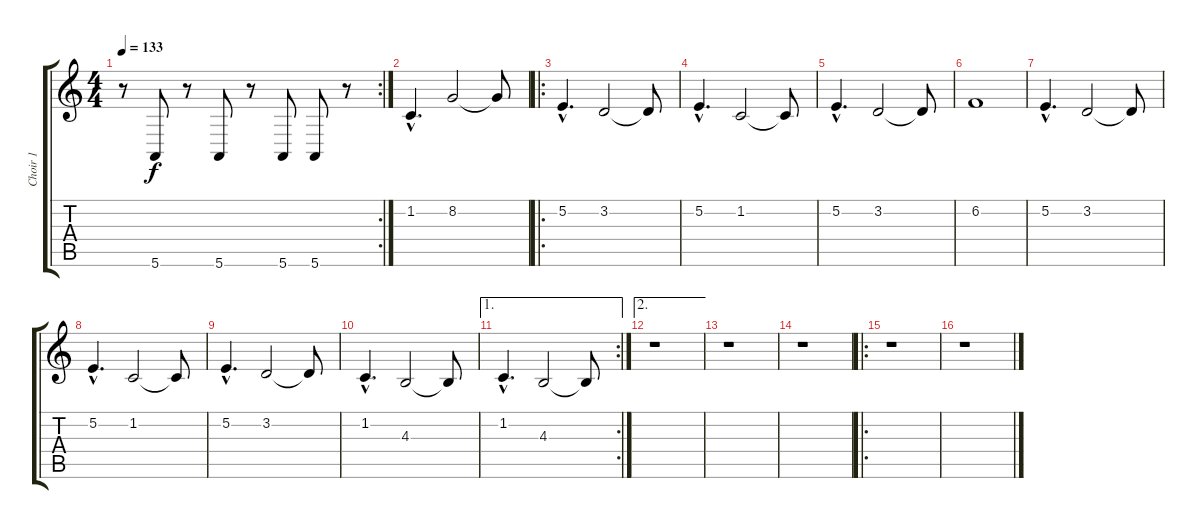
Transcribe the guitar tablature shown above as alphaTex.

\track ("Choir 1" "Choir 1") {instrument pad4choir}
\staff {score tabs}
\tuning (E4 B3 G3 D3 A2 E2) {hide}
\rc 2
\ts (4 4)
\tempo 133
\clef g2
\ks c
r.8{dy f} 5.6.8 r.8 5.6.8 r.8 5.6.8 5.6.8 r.8 |
1.2{hac}.4{d} 8.2.2 8.2{t}.8 |
\ro
5.2{hac}.4{d} 3.2.2 3.2{t}.8 |
5.2{hac}.4{d} 1.2.2 1.2{t}.8 |
5.2{hac}.4{d} 3.2.2 3.2{t}.8 |
6.2.1 |
5.2{hac}.4{d} 3.2.2 3.2{t}.8 |
5.2{hac}.4{d} 1.2.2 1.2{t}.8 |
5.2{hac}.4{d} 3.2.2 3.2{t}.8 |
1.2{hac}.4{d} 4.3.2 4.3{t}.8 |
\ae 1
\rc 2
1.2{hac}.4{d} 4.3.2 4.3{t}.8 |
\ae 2
r.1 |
r.1 |
r.1 |
\ro
r.1 |
r.1
